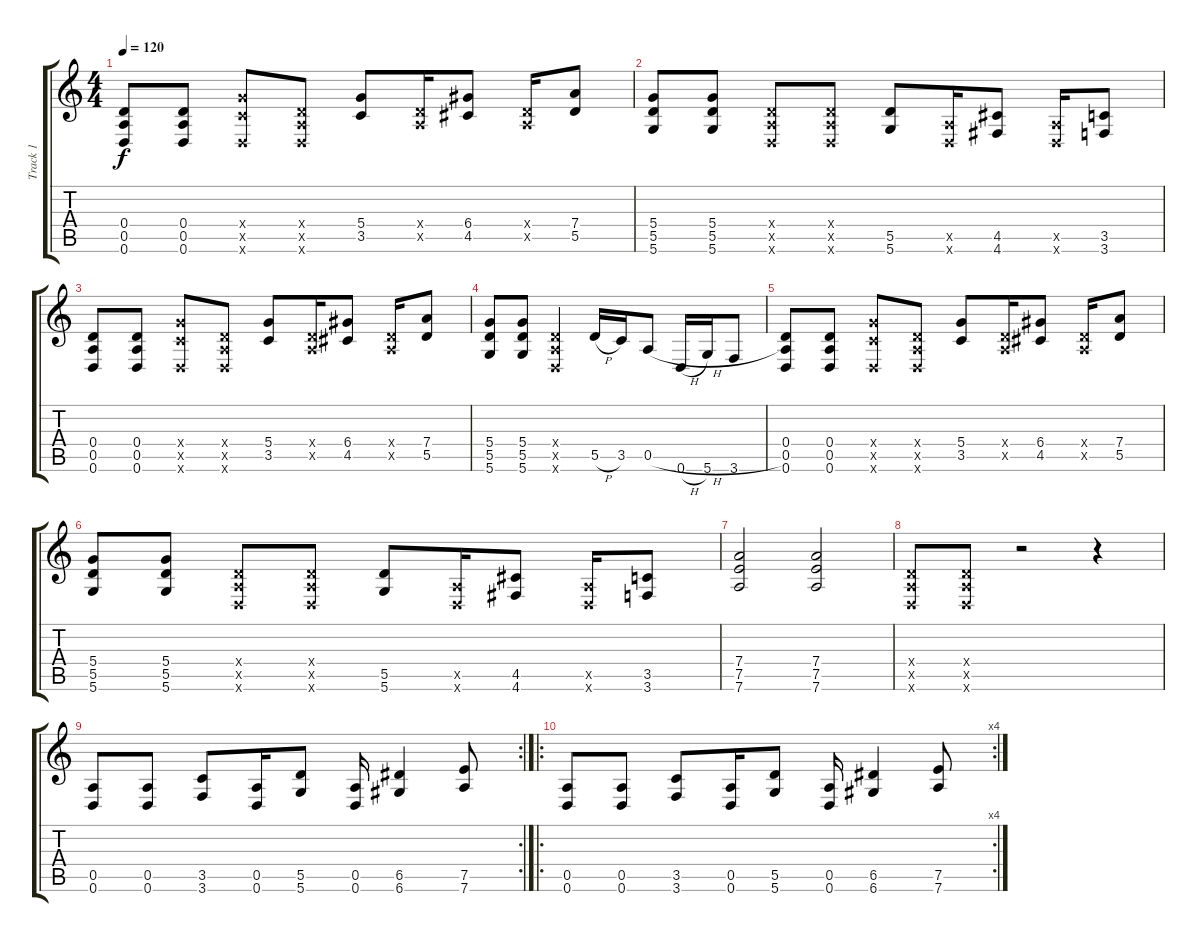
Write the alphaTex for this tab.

\track ("Track 1" "Track 1") {instrument overdrivenguitar}
\staff {score tabs}
\tuning (E4 B3 G3 D3 A2 D2) {hide}
\ts (4 4)
\tempo 120
\clef g2
\ks c
(0.4 0.5 0.6).8{dy f} (0.4 0.5 0.6).8 (5.4{x} 3.5{x} 0.6{x}).8 (0.4{x} 0.5{x} 0.6{x}).8 (5.4 3.5).8 (0.4{x} 0.5{x}).16 (6.4 4.5).8 (0.4{x} 0.5{x}).16 (7.4 5.5).8 |
(5.4 5.5 5.6).8 (5.4 5.5 5.6).8 (0.4{x} 0.5{x} 0.6{x}).8 (0.4{x} 0.5{x} 0.6{x}).8 (5.5 5.6).8 (0.5{x} 0.6{x}).16 (4.5 4.6).8 (0.5{x} 0.6{x}).16 (3.5 3.6).8 |
(0.4 0.5 0.6).8 (0.4 0.5 0.6).8 (5.4{x} 3.5{x} 0.6{x}).8 (0.4{x} 0.5{x} 0.6{x}).8 (5.4 3.5).8 (0.4{x} 0.5{x}).16 (6.4 4.5).8 (0.4{x} 0.5{x}).16 (7.4 5.5).8 |
(5.4 5.5 5.6).8 (5.4 5.5 5.6).8 (0.4{x} 0.5{x} 0.6{x}).4 5.5{h}.16 3.5.16 0.5{h}.8 0.6{h}.16 5.6.16 3.6.8 |
(0.4 0.5 0.6).8 (0.4 0.5 0.6).8 (5.4{x} 3.5{x} 0.6{x}).8 (0.4{x} 0.5{x} 0.6{x}).8 (5.4 3.5).8 (0.4{x} 0.5{x}).16 (6.4 4.5).8 (0.4{x} 0.5{x}).16 (7.4 5.5).8 |
(5.4 5.5 5.6).8 (5.4 5.5 5.6).8 (0.4{x} 0.5{x} 0.6{x}).8 (0.4{x} 0.5{x} 0.6{x}).8 (5.5 5.6).8 (0.5{x} 0.6{x}).16 (4.5 4.6).8 (0.5{x} 0.6{x}).16 (3.5 3.6).8 |
(7.4 7.5 7.6).2 (7.4 7.5 7.6).2 |
(0.4{x} 0.5{x} 0.6{x}).8 (0.4{x} 0.5{x} 0.6{x}).8 r.2 r.4 |
\rc 2
(0.5 0.6).8 (0.5 0.6).8 (3.5 3.6).8 (0.5 0.6).16 (5.5 5.6).8 (0.5 0.6).16 (6.5 6.6).4 (7.5 7.6).8 |
\ro
\rc 4
(0.5 0.6).8 (0.5 0.6).8 (3.5 3.6).8 (0.5 0.6).16 (5.5 5.6).8 (0.5 0.6).16 (6.5 6.6).4 (7.5 7.6).8
